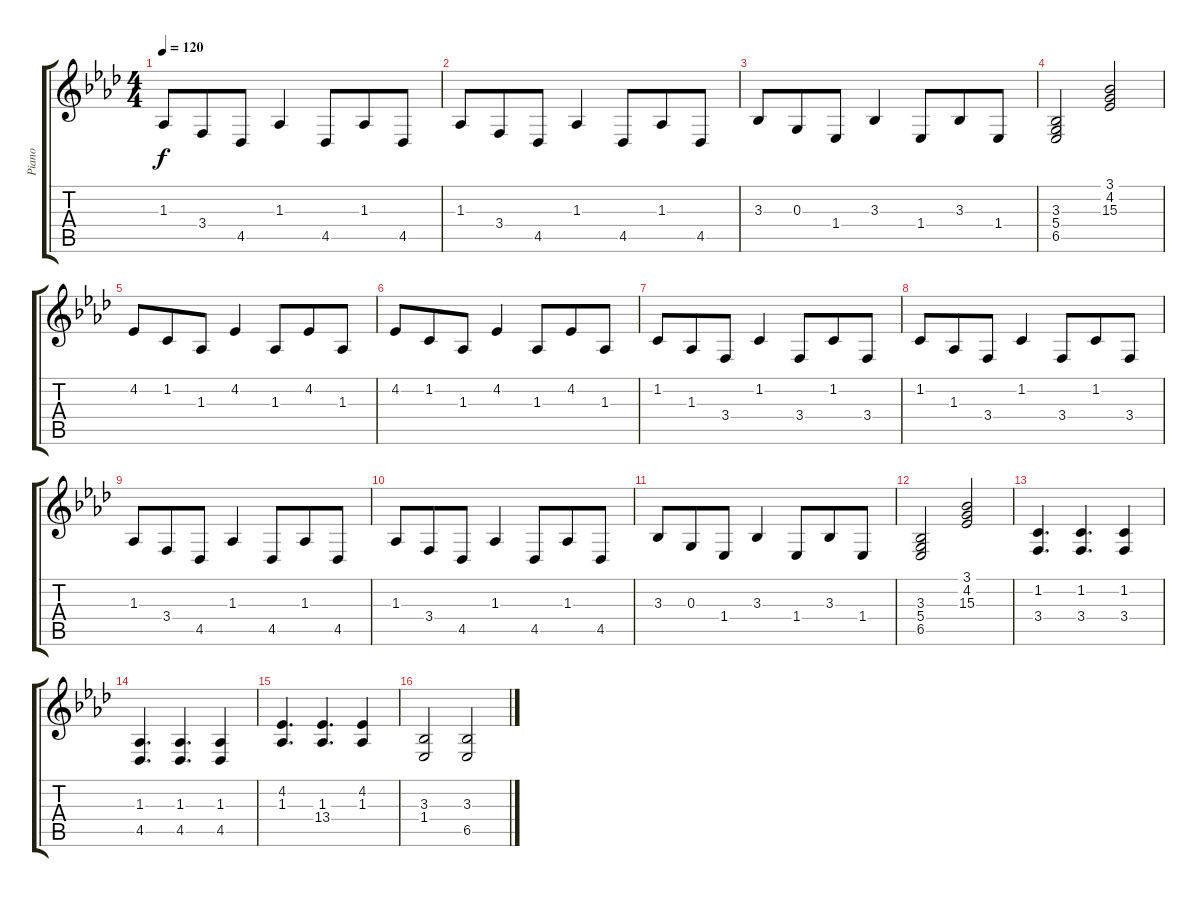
\track ("Piano" "Piano") {instrument acousticgrandpiano}
\staff {score tabs}
\tuning (E4 B3 G3 D3 A2 E2) {hide}
\ts (4 4)
\tempo 120
\clef g2
\ks ab
1.3.8{dy f} 3.4.8{beam merge} 4.5.8 1.3.4 4.5.8{beam merge} 1.3.8 4.5.8 |
1.3.8 3.4.8{beam merge} 4.5.8 1.3.4 4.5.8{beam merge} 1.3.8 4.5.8 |
3.3.8 0.3.8{beam merge} 1.4.8 3.3.4 1.4.8{beam merge} 3.3.8 1.4.8 |
(3.3 5.4 6.5).2 (3.1 4.2 15.3).2 |
4.2.8 1.2.8{beam merge} 1.3.8 4.2.4 1.3.8{beam merge} 4.2.8 1.3.8 |
4.2.8 1.2.8{beam merge} 1.3.8 4.2.4 1.3.8{beam merge} 4.2.8 1.3.8 |
1.2.8 1.3.8{beam merge} 3.4.8 1.2.4 3.4.8{beam merge} 1.2.8 3.4.8 |
1.2.8 1.3.8{beam merge} 3.4.8 1.2.4 3.4.8{beam merge} 1.2.8 3.4.8 |
1.3.8 3.4.8{beam merge} 4.5.8 1.3.4 4.5.8{beam merge} 1.3.8 4.5.8 |
1.3.8 3.4.8{beam merge} 4.5.8 1.3.4 4.5.8{beam merge} 1.3.8 4.5.8 |
3.3.8 0.3.8{beam merge} 1.4.8 3.3.4 1.4.8{beam merge} 3.3.8 1.4.8 |
(3.3 5.4 6.5).2 (3.1 4.2 15.3).2 |
(1.2 3.4).4{d} (1.2 3.4).4{d} (1.2 3.4).4 |
(1.3 4.5).4{d} (1.3 4.5).4{d} (1.3 4.5).4 |
(4.2 1.3).4{d} (1.3 13.4).4{d} (4.2 1.3).4 |
(3.3 1.4).2 (3.3 6.5).2
